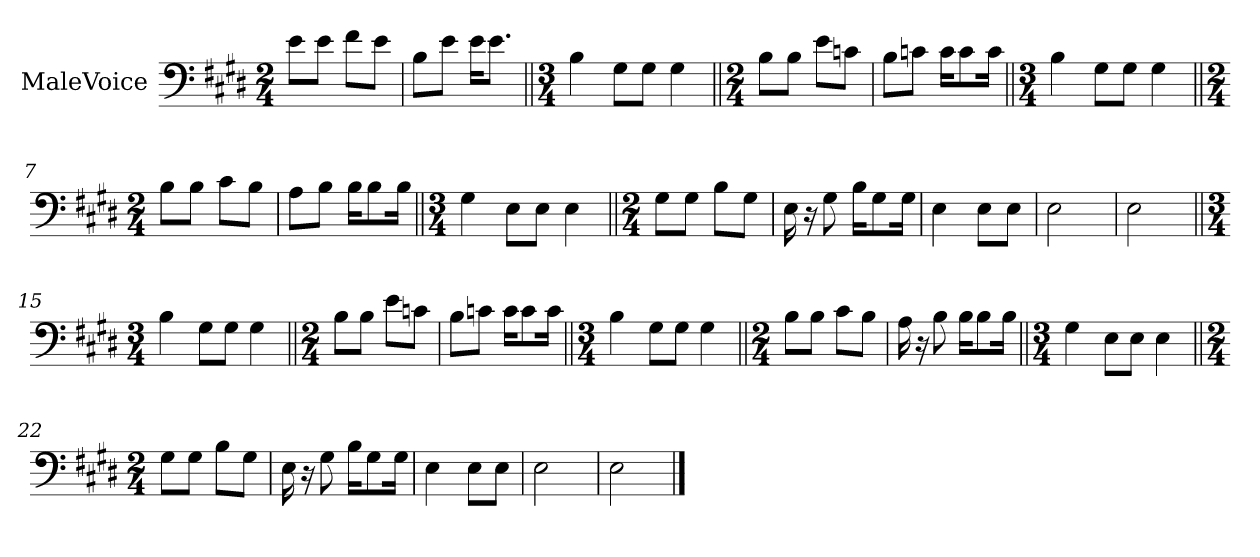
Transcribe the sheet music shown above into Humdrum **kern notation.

**kern
*part1
*staff1
*I"MaleVoice
*clefF4
*k[f#c#g#d#]
*M2/4
*MM66
=1
8e\L
8e\J
8f#\L
8e\J
=2
8B\L
8e\J
16e\KL
8.e\J
=3||
*M3/4
4B
8G#\L
8G#\J
4G#
=4||
*M2/4
8B\L
8B\J
8e\L
8cn\J
=5
8B\L
8cn\J
16c\KL
8c\
16c\Jk
=6||
*M3/4
4B
8G#\L
8G#\J
4G#
=7||
*M2/4
8B\L
8B\J
8c#\L
8B\J
=8
8A\L
8B\J
16B\KL
8B\
16B\Jk
=9||
*M3/4
4G#
8E\L
8E\J
4E
=10||
*M2/4
8G#\L
8G#\J
8B\L
8G#\J
=11
16E
16r
8G#
16B\KL
8G#\
16G#\Jk
=12
4E
8E\L
8E\J
=13
2E
=14
2E
=15||
*M3/4
4B
8G#\L
8G#\J
4G#
=16||
*M2/4
8B\L
8B\J
8e\L
8cn\J
=17
8B\L
8cn\J
16c\KL
8c\
16c\Jk
=18||
*M3/4
4B
8G#\L
8G#\J
4G#
=19||
*M2/4
8B\L
8B\J
8c#\L
8B\J
=20
16A
16r
8B
16B\KL
8B\
16B\Jk
=21||
*M3/4
4G#
8E\L
8E\J
4E
=22||
*M2/4
8G#\L
8G#\J
8B\L
8G#\J
=23
16E
16r
8G#
16B\KL
8G#\
16G#\Jk
=24
4E
8E\L
8E\J
=25
2E
=26
2E
==
*-
